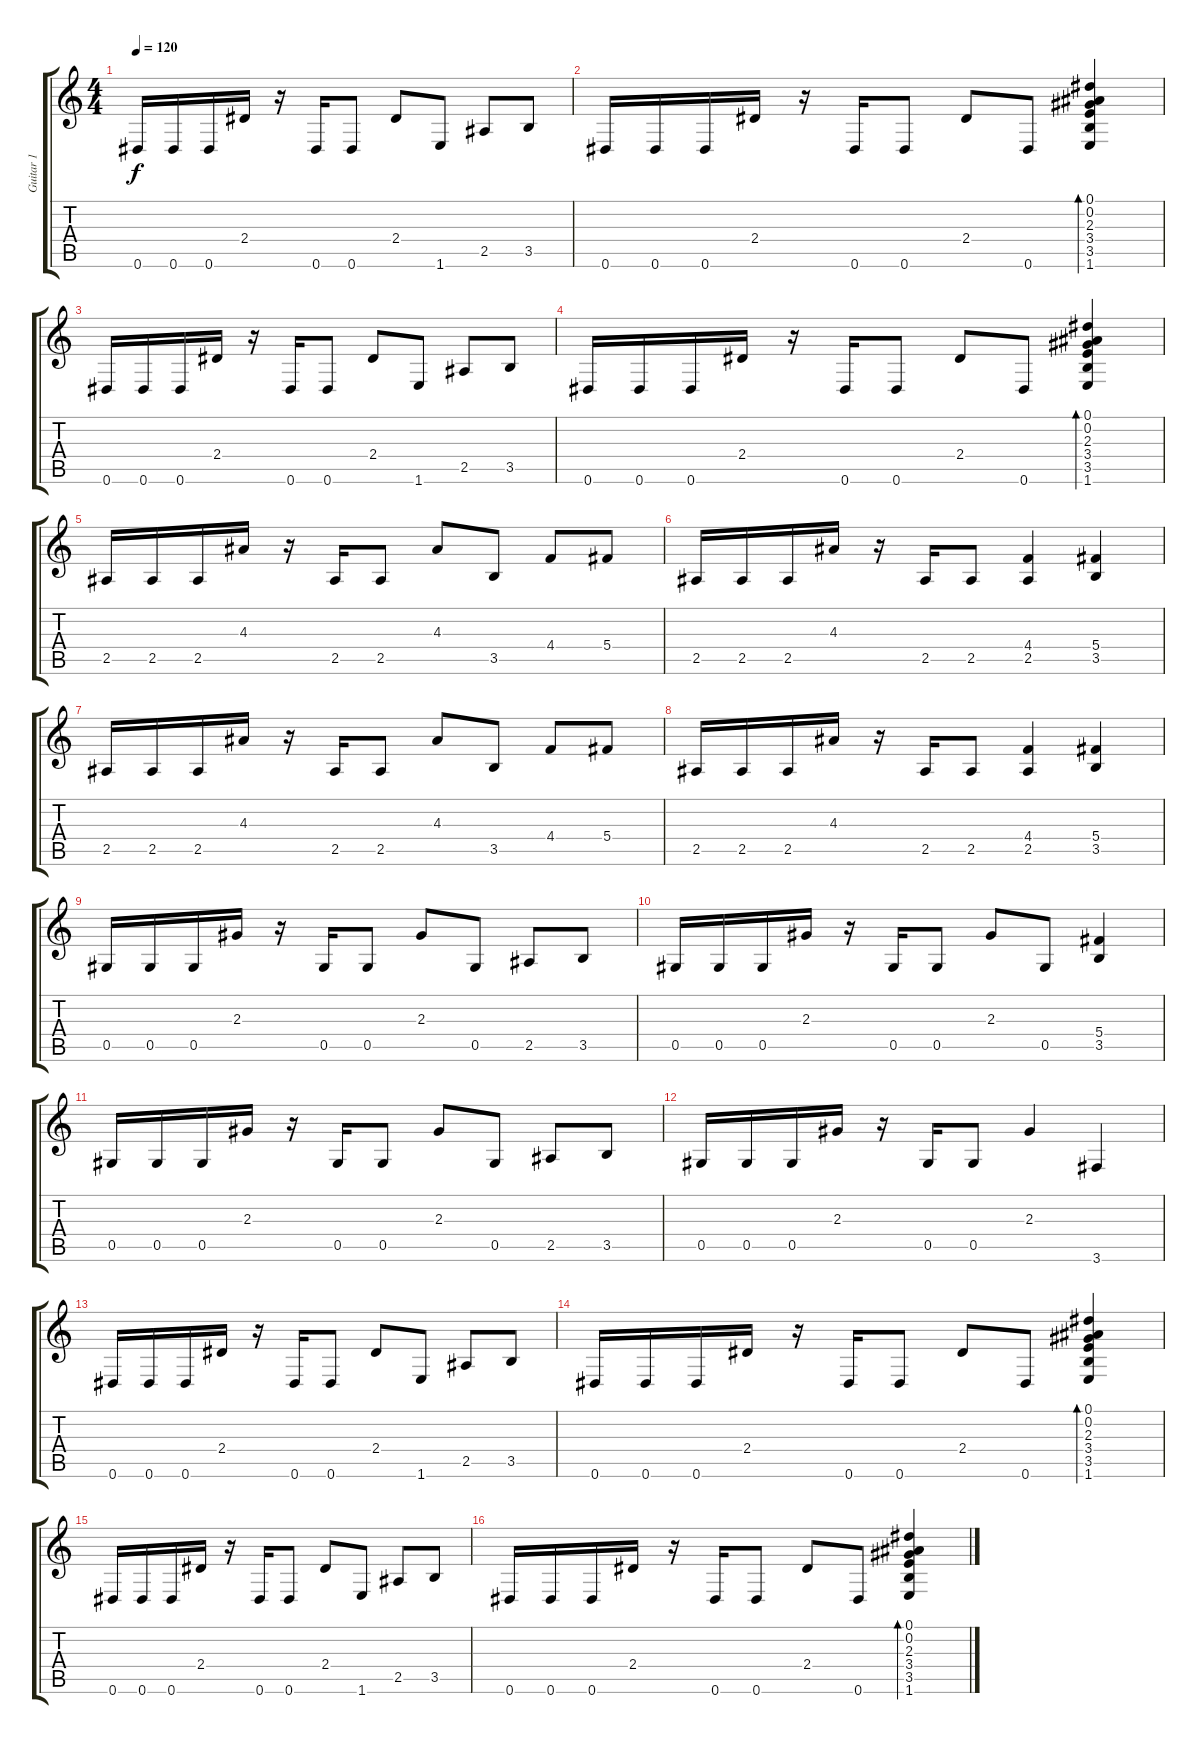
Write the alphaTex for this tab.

\track ("Guitar 1" "Guitar 1") {instrument overdrivenguitar}
\staff {score tabs}
\tuning (Eb4 Bb3 Gb3 Db3 Ab2 Eb2) {hide}
\ts (4 4)
\tempo 120
\clef g2
\ks c
0.6.16{dy f} 0.6.16 0.6.16 2.4.16 r.16 0.6.16 0.6.8 2.4.8 1.6.8 2.5.8 3.5.8 |
0.6.16 0.6.16 0.6.16 2.4.16 r.16 0.6.16 0.6.8 2.4.8 0.6.8 (0.1 0.2 2.3 3.4 3.5 1.6).4{bd 60} |
0.6.16 0.6.16 0.6.16 2.4.16 r.16 0.6.16 0.6.8 2.4.8 1.6.8 2.5.8 3.5.8 |
0.6.16 0.6.16 0.6.16 2.4.16 r.16 0.6.16 0.6.8 2.4.8 0.6.8 (0.1 0.2 2.3 3.4 3.5 1.6).4{bd 60} |
2.5.16 2.5.16 2.5.16 4.3.16 r.16 2.5.16 2.5.8 4.3.8 3.5.8 4.4.8 5.4.8 |
2.5.16 2.5.16 2.5.16 4.3.16 r.16 2.5.16 2.5.8 (4.4 2.5).4 (5.4 3.5).4 |
2.5.16 2.5.16 2.5.16 4.3.16 r.16 2.5.16 2.5.8 4.3.8 3.5.8 4.4.8 5.4.8 |
2.5.16 2.5.16 2.5.16 4.3.16 r.16 2.5.16 2.5.8 (4.4 2.5).4 (5.4 3.5).4 |
0.5.16 0.5.16 0.5.16 2.3.16 r.16 0.5.16 0.5.8 2.3.8 0.5.8 2.5.8 3.5.8 |
0.5.16 0.5.16 0.5.16 2.3.16 r.16 0.5.16 0.5.8 2.3.8 0.5.8 (5.4 3.5).4 |
0.5.16 0.5.16 0.5.16 2.3.16 r.16 0.5.16 0.5.8 2.3.8 0.5.8 2.5.8 3.5.8 |
0.5.16 0.5.16 0.5.16 2.3.16 r.16 0.5.16 0.5.8 2.3.4 3.6.4 |
0.6.16 0.6.16 0.6.16 2.4.16 r.16 0.6.16 0.6.8 2.4.8 1.6.8 2.5.8 3.5.8 |
0.6.16 0.6.16 0.6.16 2.4.16 r.16 0.6.16 0.6.8 2.4.8 0.6.8 (0.1 0.2 2.3 3.4 3.5 1.6).4{bd 60} |
0.6.16 0.6.16 0.6.16 2.4.16 r.16 0.6.16 0.6.8 2.4.8 1.6.8 2.5.8 3.5.8 |
0.6.16 0.6.16 0.6.16 2.4.16 r.16 0.6.16 0.6.8 2.4.8 0.6.8 (0.1 0.2 2.3 3.4 3.5 1.6).4{bd 60}
